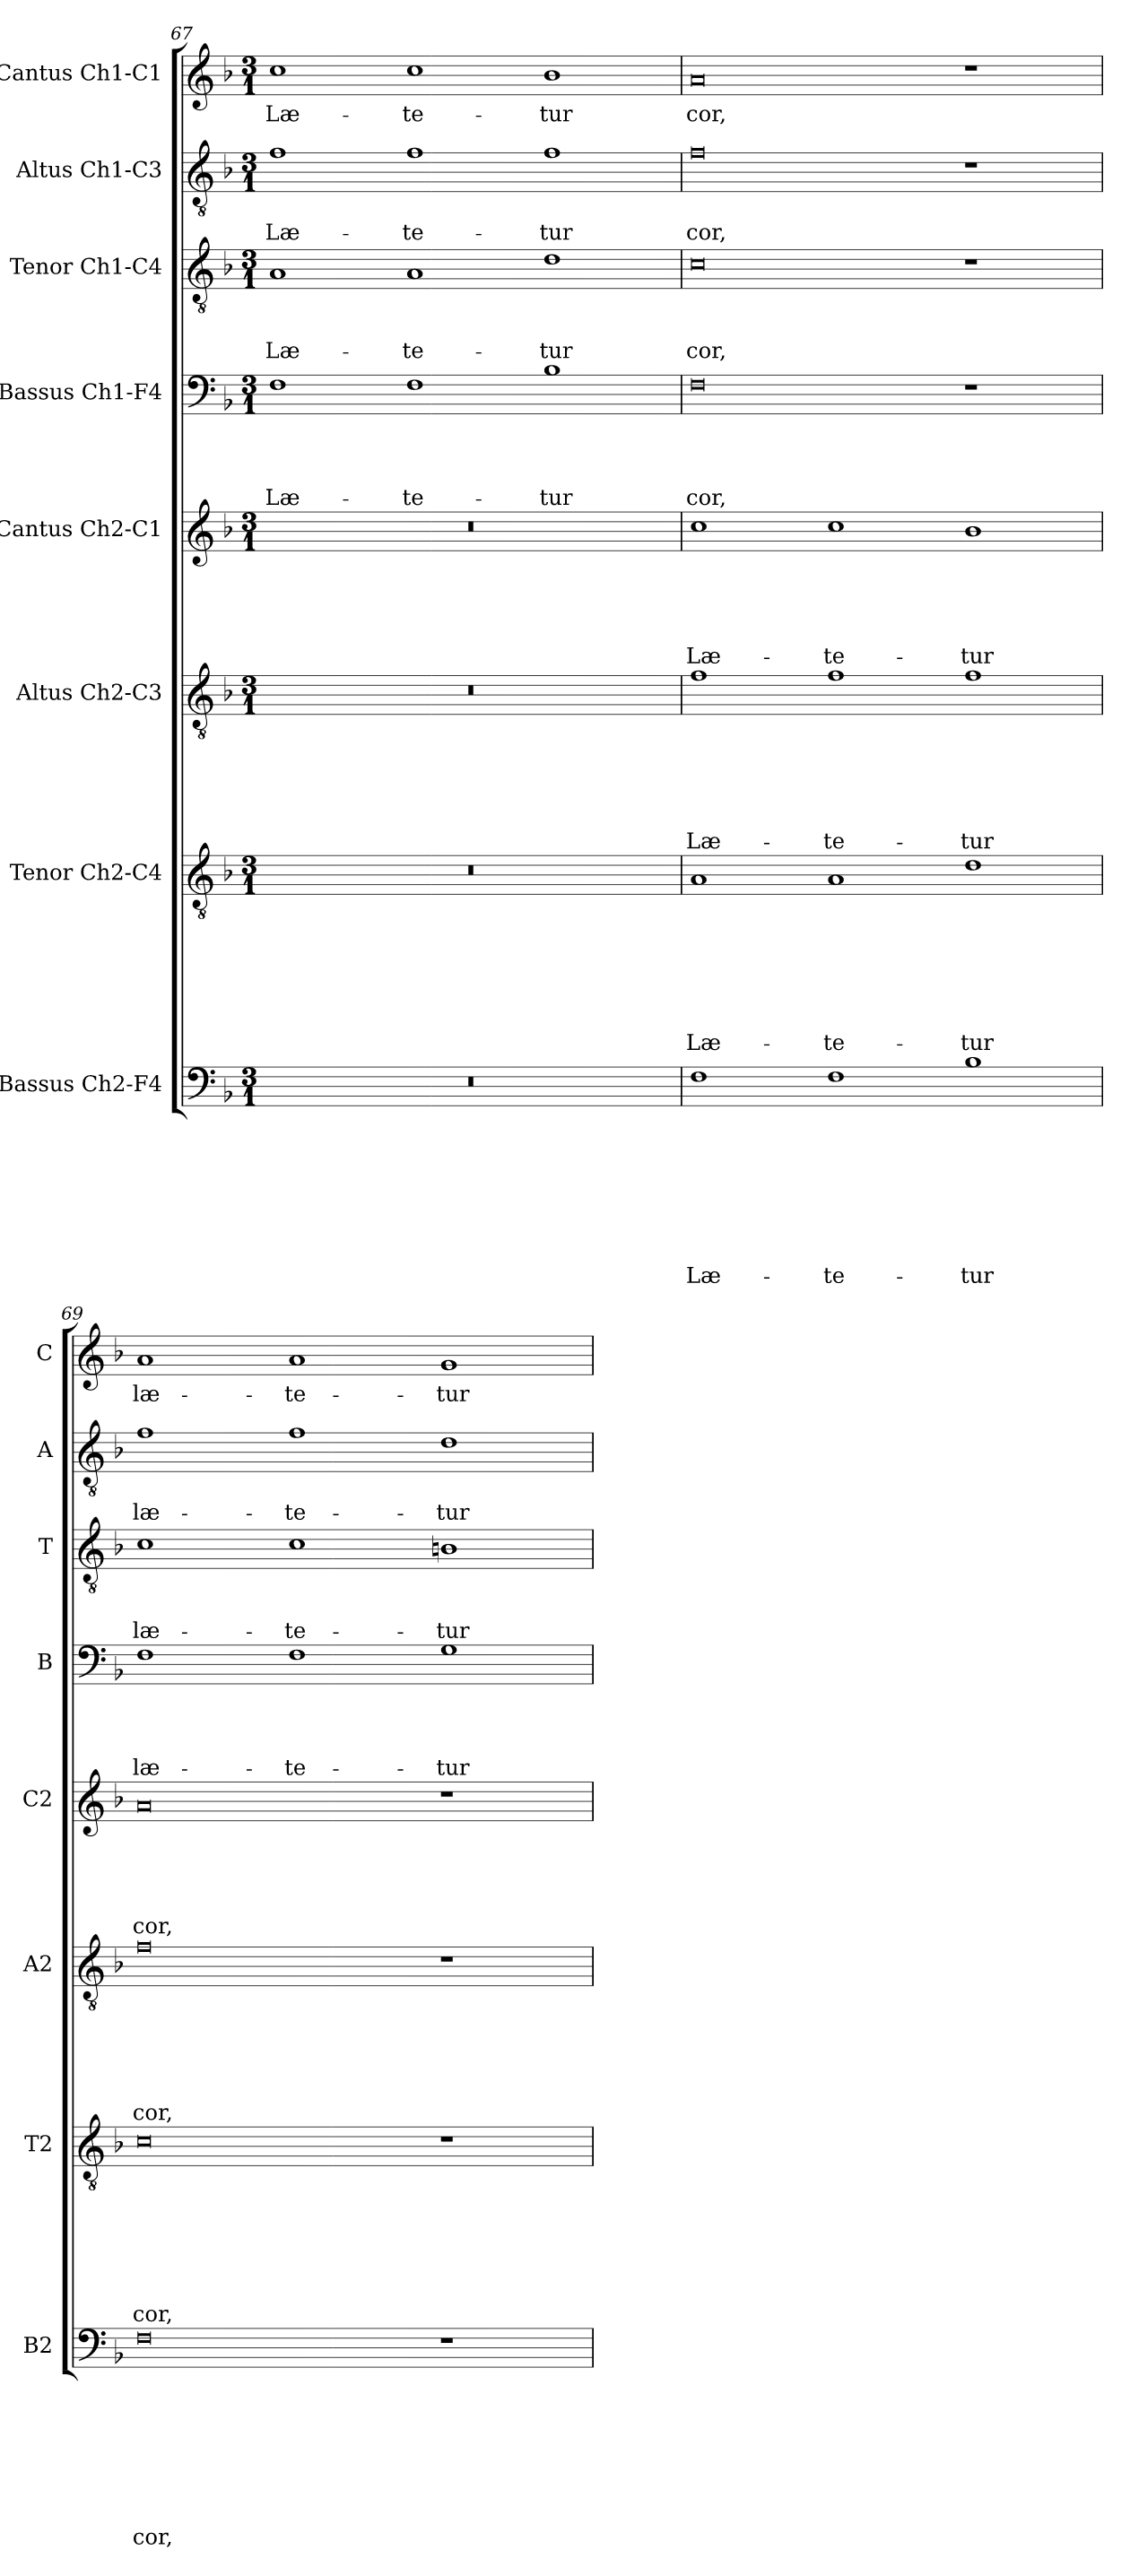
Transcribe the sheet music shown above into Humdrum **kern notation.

**kern	**text	**text	**text	**text	**text	**text	**text	**text	**kern	**text	**text	**text	**text	**text	**text	**text	**kern	**text	**text	**text	**text	**text	**text	**kern	**text	**text	**text	**text	**text	**kern	**text	**text	**text	**text	**kern	**text	**text	**text	**kern	**text	**text	**kern	**text
*part8	*part8	*part8	*part8	*part8	*part8	*part8	*part8	*part8	*part7	*part7	*part7	*part7	*part7	*part7	*part7	*part7	*part6	*part6	*part6	*part6	*part6	*part6	*part6	*part5	*part5	*part5	*part5	*part5	*part5	*part4	*part4	*part4	*part4	*part4	*part3	*part3	*part3	*part3	*part2	*part2	*part2	*part1	*part1
*staff8	*staff8	*staff8	*staff8	*staff8	*staff8	*staff8	*staff8	*staff8	*staff7	*staff7	*staff7	*staff7	*staff7	*staff7	*staff7	*staff7	*staff6	*staff6	*staff6	*staff6	*staff6	*staff6	*staff6	*staff5	*staff5	*staff5	*staff5	*staff5	*staff5	*staff4	*staff4	*staff4	*staff4	*staff4	*staff3	*staff3	*staff3	*staff3	*staff2	*staff2	*staff2	*staff1	*staff1
*I"Bassus Ch2-F4	*	*	*	*	*	*	*	*	*I"Tenor Ch2-C4	*	*	*	*	*	*	*	*I"Altus Ch2-C3	*	*	*	*	*	*	*I"Cantus Ch2-C1	*	*	*	*	*	*I"Bassus Ch1-F4	*	*	*	*	*I"Tenor Ch1-C4	*	*	*	*I"Altus Ch1-C3	*	*	*I"Cantus Ch1-C1	*
*I'B2	*	*	*	*	*	*	*	*	*I'T2	*	*	*	*	*	*	*	*I'A2	*	*	*	*	*	*	*I'C2	*	*	*	*	*	*I'B	*	*	*	*	*I'T	*	*	*	*I'A	*	*	*I'C	*
*clefF4	*	*	*	*	*	*	*	*	*clefGv2	*	*	*	*	*	*	*	*clefGv2	*	*	*	*	*	*	*clefG2	*	*	*	*	*	*clefF4	*	*	*	*	*clefGv2	*	*	*	*clefGv2	*	*	*clefG2	*
*k[b-]	*	*	*	*	*	*	*	*	*k[b-]	*	*	*	*	*	*	*	*k[b-]	*	*	*	*	*	*	*k[b-]	*	*	*	*	*	*k[b-]	*	*	*	*	*k[b-]	*	*	*	*k[b-]	*	*	*k[b-]	*
*F:	*	*	*	*	*	*	*	*	*F:	*	*	*	*	*	*	*	*F:	*	*	*	*	*	*	*F:	*	*	*	*	*	*F:	*	*	*	*	*F:	*	*	*	*F:	*	*	*F:	*
*M3/1	*	*	*	*	*	*	*	*	*M3/1	*	*	*	*	*	*	*	*M3/1	*	*	*	*	*	*	*M3/1	*	*	*	*	*	*M3/1	*	*	*	*	*M3/1	*	*	*	*M3/1	*	*	*M3/1	*
=67	=67	=67	=67	=67	=67	=67	=67	=67	=67	=67	=67	=67	=67	=67	=67	=67	=67	=67	=67	=67	=67	=67	=67	=67	=67	=67	=67	=67	=67	=67	=67	=67	=67	=67	=67	=67	=67	=67	=67	=67	=67	=67	=67
!	!	!	!	!	!	!	!	!	!	!	!	!	!	!	!	!	!	!	!	!	!	!	!	!	!	!	!	!	!	!	!	!	!	!LO:LY:b	!	!	!	!LO:LY:b	!	!	!LO:LY:b	!	!LO:LY:b
0.r	.	.	.	.	.	.	.	.	0.r	.	.	.	.	.	.	.	0.r	.	.	.	.	.	.	0.r	.	.	.	.	.	1F	.	.	.	Læ-	1A	.	.	Læ-	1f	.	Læ-	1cc	Læ-
!	!	!	!	!	!	!	!	!	!	!	!	!	!	!	!	!	!	!	!	!	!	!	!	!	!	!	!	!	!	!	!	!	!	!LO:LY:b	!	!	!	!LO:LY:b	!	!	!LO:LY:b	!	!LO:LY:b
.	.	.	.	.	.	.	.	.	.	.	.	.	.	.	.	.	.	.	.	.	.	.	.	.	.	.	.	.	.	1F	.	.	.	-te-	1A	.	.	-te-	1f	.	-te-	1cc	-te-
!	!	!	!	!	!	!	!	!	!	!	!	!	!	!	!	!	!	!	!	!	!	!	!	!	!	!	!	!	!	!	!	!	!	!LO:LY:b	!	!	!	!LO:LY:b	!	!	!LO:LY:b	!	!LO:LY:b
.	.	.	.	.	.	.	.	.	.	.	.	.	.	.	.	.	.	.	.	.	.	.	.	.	.	.	.	.	.	1B-	.	.	.	-tur	1d	.	.	-tur	1f	.	-tur	1b-	-tur
=68	=68	=68	=68	=68	=68	=68	=68	=68	=68	=68	=68	=68	=68	=68	=68	=68	=68	=68	=68	=68	=68	=68	=68	=68	=68	=68	=68	=68	=68	=68	=68	=68	=68	=68	=68	=68	=68	=68	=68	=68	=68	=68	=68
!	!	!	!	!	!	!	!	!LO:LY:b	!	!	!	!	!	!	!	!LO:LY:b	!	!	!	!	!	!	!LO:LY:b	!	!	!	!	!	!LO:LY:b	!	!	!	!	!LO:LY:b	!	!	!	!LO:LY:b	!	!	!LO:LY:b	!	!LO:LY:b
1F	.	.	.	.	.	.	.	Læ-	1A	.	.	.	.	.	.	Læ-	1f	.	.	.	.	.	Læ-	1cc	.	.	.	.	Læ-	0F	.	.	.	cor,	0c	.	.	cor,	0f	.	cor,	0a	cor,
!	!	!	!	!	!	!	!	!LO:LY:b	!	!	!	!	!	!	!	!LO:LY:b	!	!	!	!	!	!	!LO:LY:b	!	!	!	!	!	!LO:LY:b	!	!	!	!	!	!	!	!	!	!	!	!	!	!
1F	.	.	.	.	.	.	.	-te-	1A	.	.	.	.	.	.	-te-	1f	.	.	.	.	.	-te-	1cc	.	.	.	.	-te-	.	.	.	.	.	.	.	.	.	.	.	.	.	.
!	!	!	!	!	!	!	!	!LO:LY:b	!	!	!	!	!	!	!	!LO:LY:b	!	!	!	!	!	!	!LO:LY:b	!	!	!	!	!	!LO:LY:b	!	!	!	!	!	!	!	!	!	!	!	!	!	!
1B-	.	.	.	.	.	.	.	-tur	1d	.	.	.	.	.	.	-tur	1f	.	.	.	.	.	-tur	1b-	.	.	.	.	-tur	1r	.	.	.	.	1r	.	.	.	1r	.	.	1r	.
!!LO:PB:g=z
=69	=69	=69	=69	=69	=69	=69	=69	=69	=69	=69	=69	=69	=69	=69	=69	=69	=69	=69	=69	=69	=69	=69	=69	=69	=69	=69	=69	=69	=69	=69	=69	=69	=69	=69	=69	=69	=69	=69	=69	=69	=69	=69	=69
!	!	!	!	!	!	!	!	!LO:LY:b	!	!	!	!	!	!	!	!LO:LY:b	!	!	!	!	!	!	!LO:LY:b	!	!	!	!	!	!LO:LY:b	!	!	!	!	!LO:LY:b	!	!	!	!LO:LY:b	!	!	!LO:LY:b	!	!LO:LY:b
0F	.	.	.	.	.	.	.	cor,	0c	.	.	.	.	.	.	cor,	0f	.	.	.	.	.	cor,	0a	.	.	.	.	cor,	1F	.	.	.	læ-	1c	.	.	læ-	1f	.	læ-	1a	læ-
!	!	!	!	!	!	!	!	!	!	!	!	!	!	!	!	!	!	!	!	!	!	!	!	!	!	!	!	!	!	!	!	!	!	!LO:LY:b	!	!	!	!LO:LY:b	!	!	!LO:LY:b	!	!LO:LY:b
.	.	.	.	.	.	.	.	.	.	.	.	.	.	.	.	.	.	.	.	.	.	.	.	.	.	.	.	.	.	1F	.	.	.	-te-	1c	.	.	-te-	1f	.	-te-	1a	-te-
!	!	!	!	!	!	!	!	!	!	!	!	!	!	!	!	!	!	!	!	!	!	!	!	!	!	!	!	!	!	!	!	!	!	!LO:LY:b	!	!	!	!LO:LY:b	!	!	!LO:LY:b	!	!LO:LY:b
1r	.	.	.	.	.	.	.	.	1r	.	.	.	.	.	.	.	1r	.	.	.	.	.	.	1r	.	.	.	.	.	1G	.	.	.	-tur	1Bn	.	.	-tur	1d	.	-tur	1g	-tur
=	=	=	=	=	=	=	=	=	=	=	=	=	=	=	=	=	=	=	=	=	=	=	=	=	=	=	=	=	=	=	=	=	=	=	=	=	=	=	=	=	=	=	=
*-	*-	*-	*-	*-	*-	*-	*-	*-	*-	*-	*-	*-	*-	*-	*-	*-	*-	*-	*-	*-	*-	*-	*-	*-	*-	*-	*-	*-	*-	*-	*-	*-	*-	*-	*-	*-	*-	*-	*-	*-	*-	*-	*-
